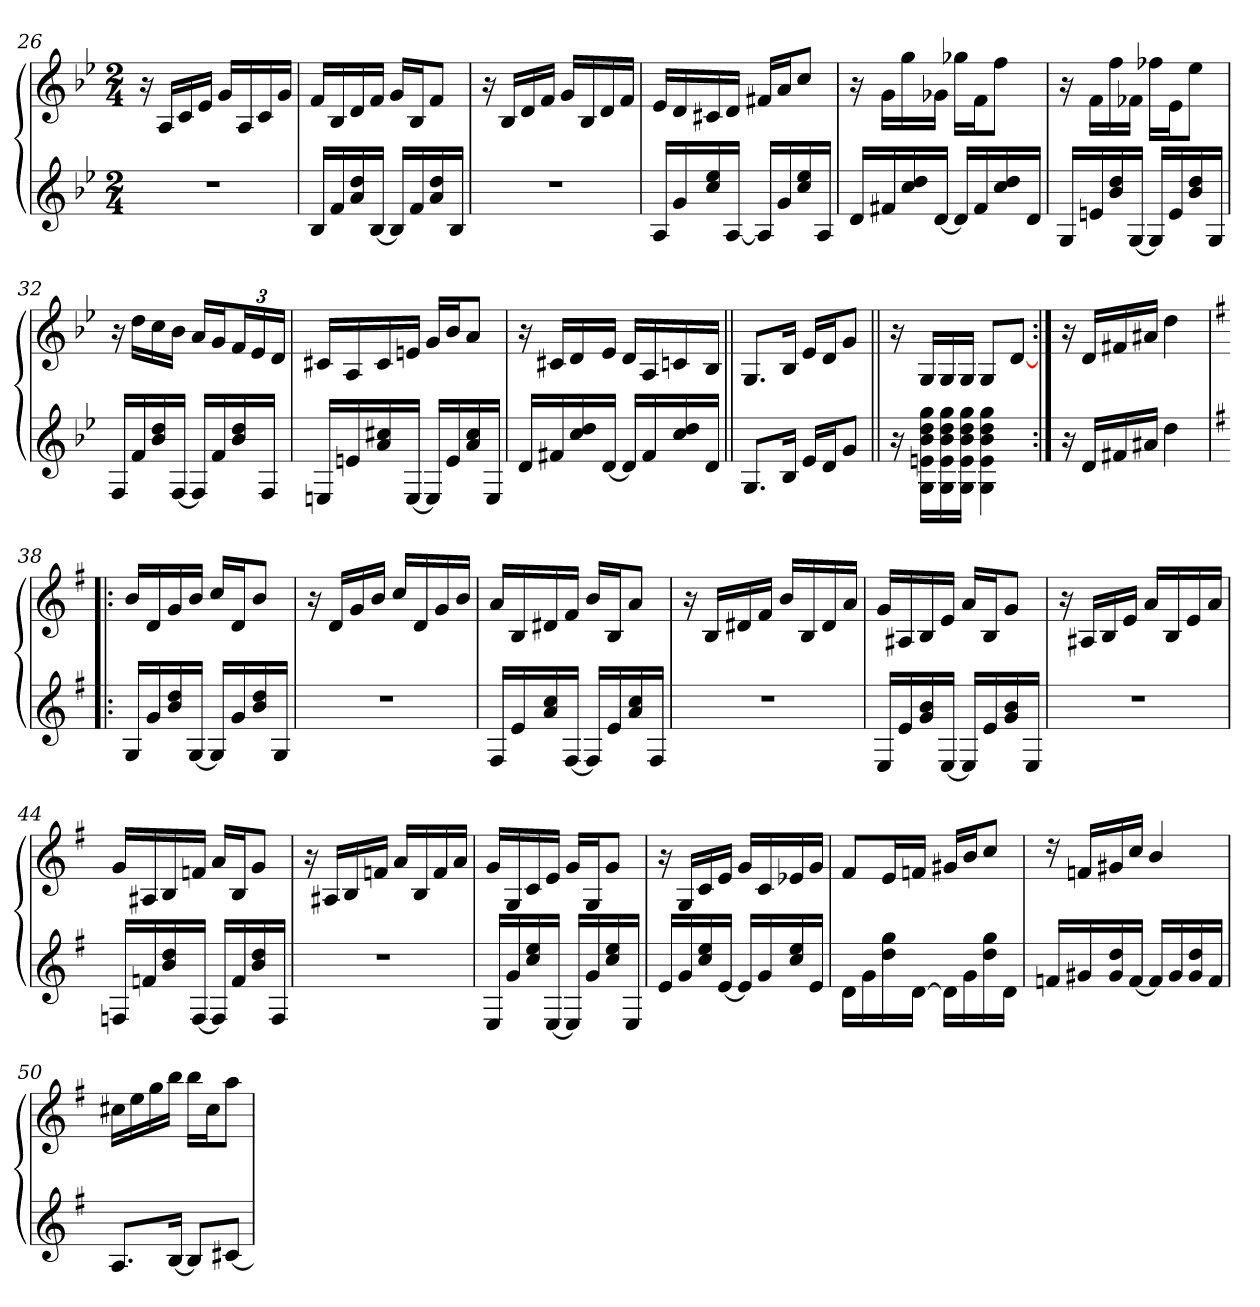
**kern	**kern
*part2	*part1
*staff2	*staff1
*clefG2	*clefG2
*k[b-e-]	*k[b-e-]
*B-:	*B-:
*M2/4	*M2/4
=26	=26
2r	16r
.	16A/LL
.	16c/
.	16e-/JJ
.	16g/LL
.	16A/
.	16c/
.	16g/JJ
=27	=27
16B-/LL	16f/LL
16f/	16B-/
16a/ 16dd/	16d/
[16B-/JJ	16f/JJ
16B-/LL]	16g/LL
16f/	16B-/J
16a/ 16dd/	8f/J
16B-/JJ	.
=28	=28
2r	16r
.	16B-/LL
.	16d/
.	16f/JJ
.	16g/LL
.	16B-/
.	16d/
.	16f/JJ
=29	=29
16A/LL	16e-/LL
16g/	16d/
16cc/ 16ee-/	16c#X/
[16A/JJ	16d/JJ
16A/LL]	16f#X/LL
16g/	16a/J
16cc/ 16ee-/	8cc/J
16A/JJ	.
!!LO:LB:g=z
=30	=30
16d/LL	16r
16f#/	16g\LL
16cc/ 16dd/	16gg\
[16d/JJ	16g-X\JJ
16d/LL]	16gg-X\LL
16f#/	16f\J
16cc/ 16dd/	8ff\J
16d/JJ	.
=31	=31
16G/LL	16r
16e/	16f\LL
16b-/ 16dd/	16ff\
[16G/JJ	16f-X\JJ
16G/LL]	16ff-X\LL
16e/	16e-\J
16b-/ 16dd/	8ee-\J
16G/JJ	.
=32	=32
16F/LL	16r
16f/	16dd\LL
16b-/ 16dd/	16cc\
[16F/JJ	16b-\JJ
16F/LL]	16a/LL
16f/	16g/J
16b-/ 16dd/	24f/L
.	24e-/
16F/JJ	.
.	24d/JJ
=33	=33
16E/LL	16c#X/LL
16e/	16A/
16a/ 16cc#/	16c#/
[16E/JJ	16en/JJ
16E/LL]	16g/LL
16e/	16b-/J
16a/ 16cc#/	8a/J
16E/JJ	.
=34	=34
16d/LL	16r
16f#/	16c#X/LL
16cc/ 16dd/	16d/
[16d/JJ	16e-/JJ
16d/LL]	16d/LL
16f#/	16A/
16cc/ 16dd/	16cn/
16d/JJ	16B-/JJ
!!LO:LB:g=z
=35||	=35||
8.G/L	8.G/L
16B-/Jk	16B-/Jk
16e-/LL	16e-/LL
16d/J	16d/J
8g/J	8g/J
=36||	=36||
16r	16r
16G\ 16e\ 16b-\ 16dd\ 16gg\LL	16G/LL
16G\ 16e\ 16b-\ 16dd\ 16gg\	16G/
16G\ 16e\ 16b-\ 16dd\ 16gg\JJ	16G/JJ
4G\ 4e\ 4b-\ 4dd\ 4gg\	8G/L
.	[8d/J
=37:|!	=37:|!
16r	16r
16d/LL	16d/LL
16f#/	16f#X/
16a#/JJ	16a#X/JJ
4dd\	4dd\
=38!|:	=38!|:
*k[f#]	*k[f#]
*G:	*G:
16G/LL	16b/LL
16g/	16d/
16b/ 16dd/	16g/
[16G/JJ	16b/JJ
16G/LL]	16cc/LL
16g/	16d/J
16b/ 16dd/	8b/J
16G/JJ	.
=39	=39
2r	16r
.	16d/LL
.	16g/
.	16b/JJ
.	16cc/LL
.	16d/
.	16g/
.	16b/JJ
!!LO:LB:g=z
=40	=40
16F#/LL	16a/LL
16e/	16B/
16a/ 16cc/	16d#X/
[16F#/JJ	16f#/JJ
16F#/LL]	16b/LL
16e/	16B/J
16a/ 16cc/	8a/J
16F#/JJ	.
=41	=41
2r	16r
.	16B/LL
.	16d#X/
.	16f#/JJ
.	16b/LL
.	16B/
.	16d#/
.	16a/JJ
=42	=42
16E/LL	16g/LL
16e/	16A#X/
16g/ 16b/	16B/
[16E/JJ	16e/JJ
16E/LL]	16a/LL
16e/	16B/J
16g/ 16b/	8g/J
16E/JJ	.
=43	=43
2r	16r
.	16A#X/LL
.	16B/
.	16e/JJ
.	16a/LL
.	16B/
.	16e/
.	16a/JJ
=44	=44
16F/LL	16g/LL
16f/	16A#X/
16b/ 16dd/	16B/
[16F/JJ	16fn/JJ
16F/LL]	16a/LL
16f/	16B/J
16b/ 16dd/	8g/J
16F/JJ	.
!!LO:PB:g=z
=45	=45
2r	16r
.	16A#X/LL
.	16B/
.	16fn/JJ
.	16a/LL
.	16B/
.	16f/
.	16a/JJ
=46	=46
16E/LL	16g/LL
16g/	16G/
16cc/ 16ee/	16c/
[16E/JJ	16e/JJ
16E/LL]	16g/LL
16g/	16G/J
16cc/ 16ee/	8g/J
16E/JJ	.
=47	=47
16e/LL	16r
16g/	16G/LL
16cc/ 16ee/	16c/
[16e/JJ	16e/JJ
16e/LL]	16g/LL
16g/	16c/
16cc/ 16ee/	16e-X/
16e/JJ	16g/JJ
=48	=48
16d\LL	8f#/L
16g\	.
16dd\ 16gg\	16e/L
[16d\JJ	16fn/JJ
16d\LL]	16g#X/LL
16g\	16b/J
16dd\ 16gg\	8cc/J
16d\JJ	.
!!LO:LB:g=z
=49	=49
*	*^
16f/LL	16rdd	4ryy
16g#/	16fn/LL	.
16g#/ 16dd/	16g#X/	.
[16f/JJ	16cc/JJ	.
16f/LL]	4b/	16ryy
16g#/	.	16ryy
16g#/ 16dd/	.	16ryy
16f/JJ	.	16ryy
*	*v	*v
=50	=50
8.A/L	16cc#X\LL
.	16ee\
.	16gg\
[16B/Jk	16bb\JJ
8B/L]	16bb\LL
.	16cc#\J
[8c#/J	8aa\J
=	=
*-	*-
